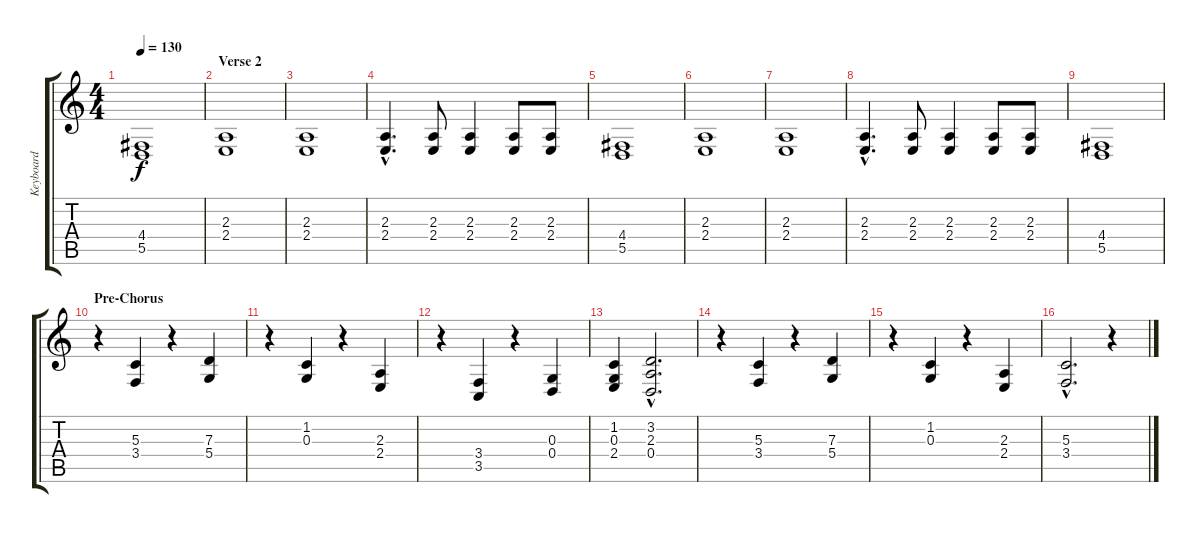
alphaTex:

\track ("Keyboard" "Keyboard") {instrument electricpiano2}
\staff {score tabs}
\tuning (E4 B3 G3 D3 A2 E2) {hide}
\ts (4 4)
\tempo 130
\clef g2
\ks c
(4.4 5.5).1{dy f} |
\section ("" "Verse 2")
(2.3 2.4).1 |
(2.3 2.4).1 |
(2.3{hac} 2.4{hac}).4{d} (2.3 2.4).8 (2.3 2.4).4 (2.3 2.4).8 (2.3 2.4).8 |
(4.4 5.5).1 |
(2.3 2.4).1 |
(2.3 2.4).1 |
(2.3{hac} 2.4{hac}).4{d} (2.3 2.4).8 (2.3 2.4).4 (2.3 2.4).8 (2.3 2.4).8 |
(4.4 5.5).1 |
\section ("" "Pre-Chorus")
r.4 (5.3 3.4).4 r.4 (7.3 5.4).4 |
r.4 (1.2 0.3).4 r.4 (2.3 2.4).4 |
r.4 (3.4 3.5).4 r.4 (0.3 0.4).4 |
(1.2 0.3 2.4).4 (3.2{hac} 2.3{hac} 0.4{hac}).2{d} |
r.4 (5.3 3.4).4 r.4 (7.3 5.4).4 |
r.4 (1.2 0.3).4 r.4 (2.3 2.4).4 |
(5.3{hac} 3.4{hac}).2{d} r.4
